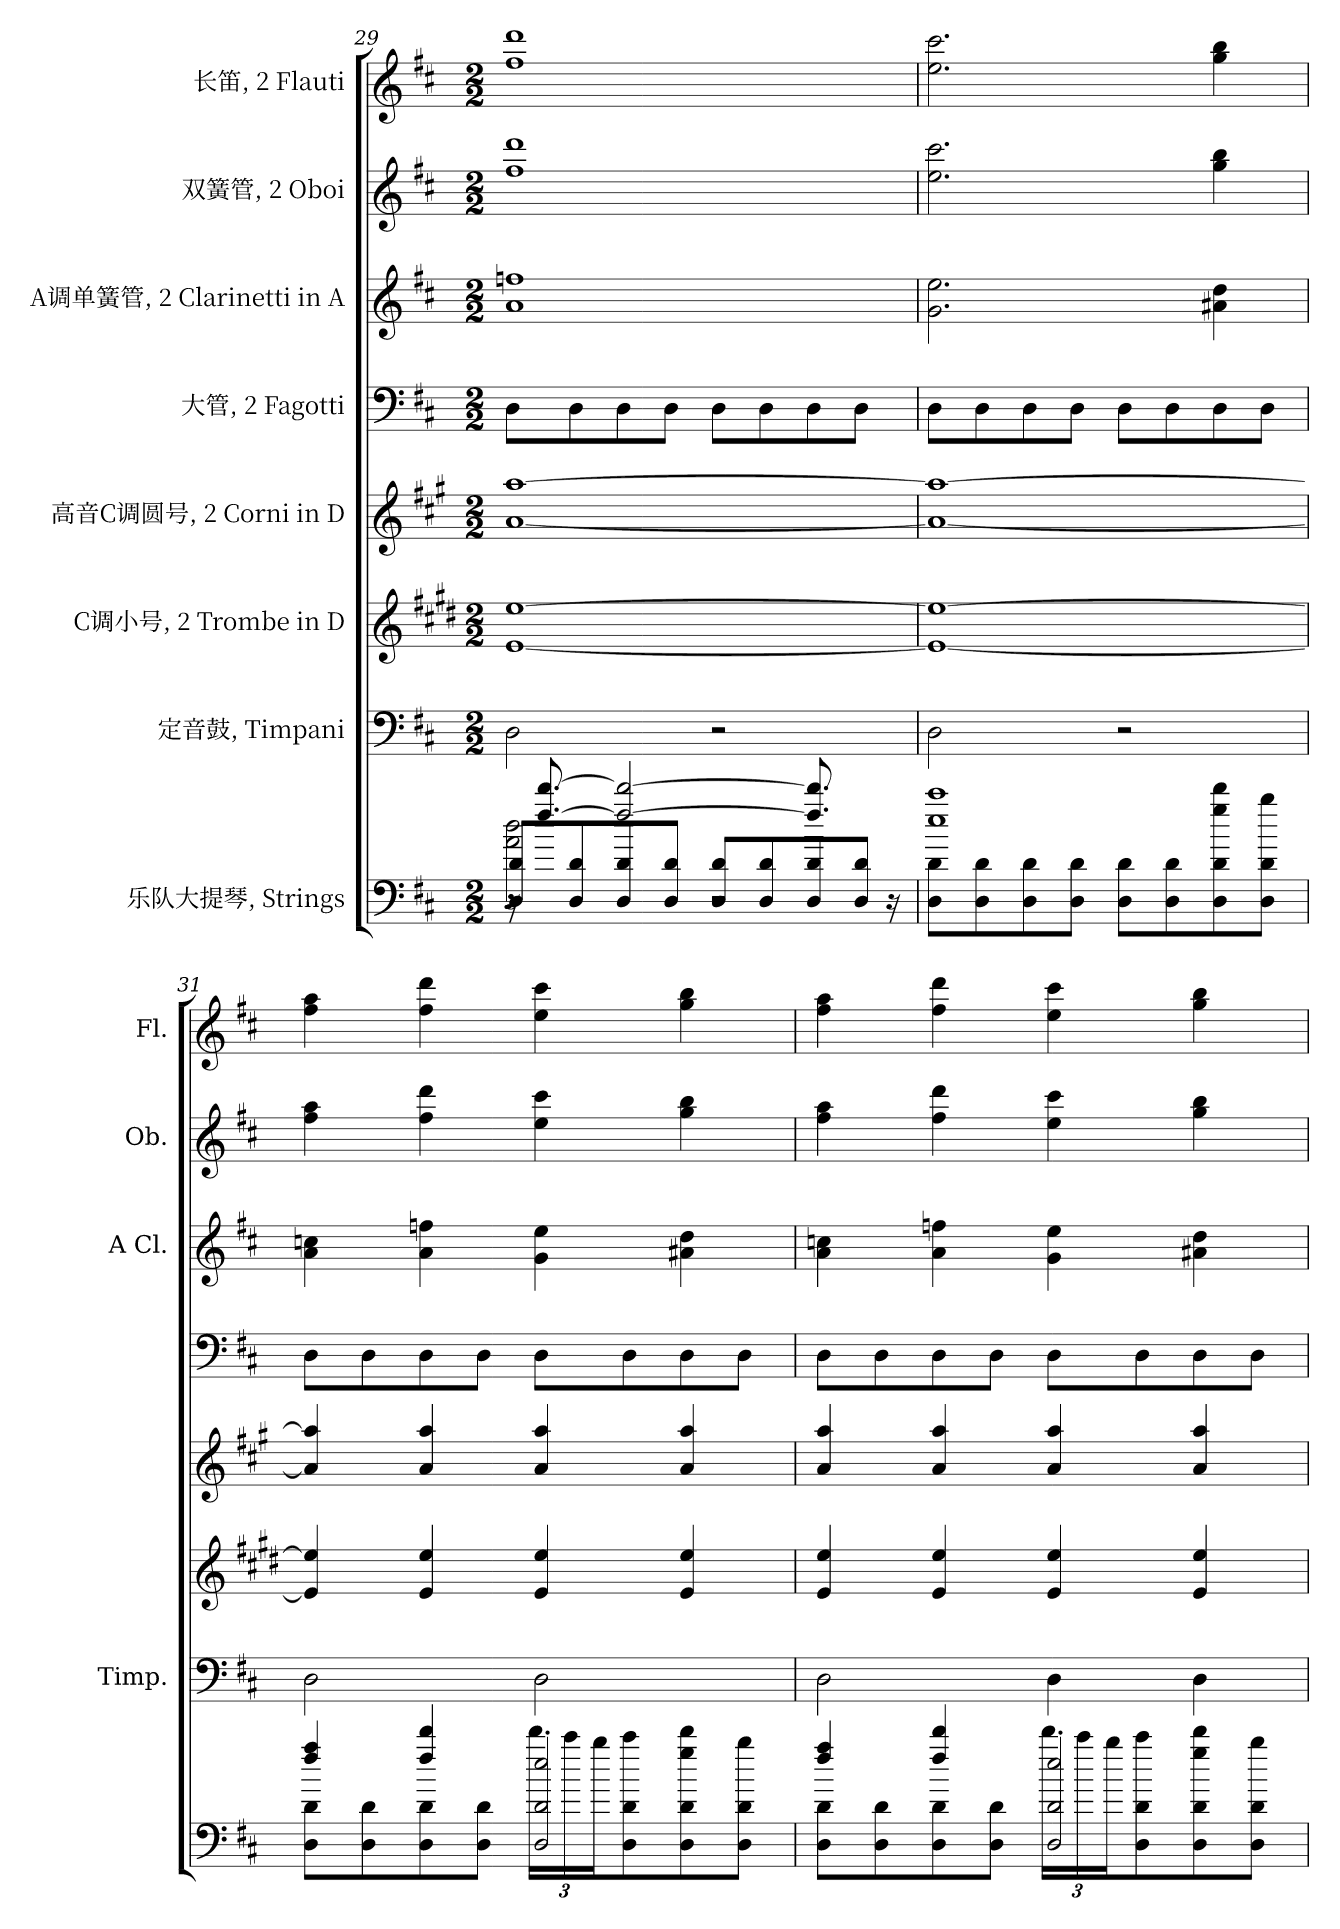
**kern	**kern	**kern	**kern	**kern	**kern	**kern	**kern
*part8	*part7	*part6	*part5	*part4	*part3	*part2	*part1
*staff8	*staff7	*staff6	*staff5	*staff4	*staff3	*staff2	*staff1
*I"乐队大提琴, Strings	*I"定音鼓, Timpani	*I"C调小号, 2 Trombe in D	*I"高音C调圆号, 2 Corni in D	*I"大管, 2 Fagotti	*I"A调单簧管, 2 Clarinetti in A	*I"双簧管, 2 Oboi	*I"长笛, 2 Flauti
*	*I'Timp.	*	*	*	*I'A Cl.	*I'Ob.	*I'Fl.
*clefF4	*clefF4	*clefG2	*clefG2	*clefF4	*clefG2	*clefG2	*clefG2
*	*	*ITrd1c2	*ITrd4c7	*	*ITrd2c3	*	*
*k[f#c#]	*k[f#c#]	*k[f#c#]	*k[f#c#]	*k[f#c#]	*k[f#c#g#d#a#]	*k[f#c#]	*k[f#c#]
*M2/2	*M2/2	*M2/2	*M2/2	*M2/2	*M2/2	*M2/2	*M2/2
=29	=29	=29	=29	=29	=29	=29	=29
*^	*	*	*	*	*	*	*
*	*^	*	*	*	*	*	*	*
16r	2a\' 2dd\'	8D/ 8d/L	2D\	[1d [1dd	[1d [1dd	8D\L	1f# 1ddn	1ff# 1ddd	1ff# 1ddd
[8.ff#/ [8.ddd/	.	.	.	.	.	.	.	.	.
.	.	8D/ 8d/	.	.	.	8D\	.	.	.
2ff#/_ 2ddd/_	.	8D/ 8d/	.	.	.	8D\	.	.	.
.	.	8D/ 8d/J	.	.	.	8D\J	.	.	.
.	2r	8D/ 8d/L	2r	.	.	8D\L	.	.	.
.	.	8D/ 8d/	.	.	.	8D\	.	.	.
8.ff#/] 8.ddd/]	.	8D/ 8d/	.	.	.	8D\	.	.	.
.	.	8D/ 8d/J	.	.	.	8D\J	.	.	.
16r	.	.	.	.	.	.	.	.	.
*	*v	*v	*	*	*	*	*	*	*
!!LO:PB:g=z
=30	=30	=30	=30	=30	=30	=30	=30	=30
1ee 1ccc#	8D\ 8d\L	2D\	1d_ 1dd_	1d_ 1dd_	8D\L	2.e\ 2.cc#\	2.ee\ 2.ccc#\	2.ee\ 2.ccc#\
.	8D\ 8d\	.	.	.	8D\	.	.	.
.	8D\ 8d\	.	.	.	8D\	.	.	.
.	8D\ 8d\J	.	.	.	8D\J	.	.	.
.	8D\ 8d\L	2r	.	.	8D\L	.	.	.
.	8D\ 8d\	.	.	.	8D\	.	.	.
.	8D\ 8d\ 8gg\ 8ddd\	.	.	.	8D\	4f##X\ 4b\	4gg\ 4bb\	4gg\ 4bb\
.	8D\ 8d\ 8bb\J	.	.	.	8D\J	.	.	.
=31	=31	=31	=31	=31	=31	=31	=31	=31
4ff#/ 4aa/	8D\ 8d\L	2D\	4d/] 4dd/]	4d/] 4dd/]	8D\L	4f#\ 4an\	4ff#\ 4aa\	4ff#\ 4aa\
.	8D\ 8d\	.	.	.	8D\	.	.	.
4ff#/ 4ddd/	8D\ 8d\	.	4d/ 4dd/	4d/ 4dd/	8D\	4f#\ 4ddn\	4ff#\ 4ddd\	4ff#\ 4ddd\
.	8D\ 8d\J	.	.	.	8D\J	.	.	.
*	*Xbrackettup	*	*	*	*	*	*	*
*	*	*	*	*	*	*	*	*MM219
2D/' 2d/' 2ee/'	24ddd\LL	2D\	4d/ 4dd/	4d/ 4dd/	8D\L	4e\ 4cc#\	4ee\ 4ccc#\	4ee\ 4ccc#\
.	24ccc#\	.	.	.	.	.	.	.
.	24bb\J	.	.	.	.	.	.	.
.	8D\ 8d\ 8ccc#\	.	.	.	8D\	.	.	.
.	8D\ 8d\ 8gg\ 8ddd\	.	4d/ 4dd/	4d/ 4dd/	8D\	4f##X\ 4b\	4gg\ 4bb\	4gg\ 4bb\
.	8D\ 8d\ 8bb\J	.	.	.	8D\J	.	.	.
=32	=32	=32	=32	=32	=32	=32	=32	=32
4ff#/ 4aa/	8D\ 8d\L	2D\	4d/ 4dd/	4d/ 4dd/	8D\L	4f#\ 4an\	4ff#\ 4aa\	4ff#\ 4aa\
.	8D\ 8d\	.	.	.	8D\	.	.	.
4ff#/ 4ddd/	8D\ 8d\	.	4d/ 4dd/	4d/ 4dd/	8D\	4f#\ 4ddn\	4ff#\ 4ddd\	4ff#\ 4ddd\
.	8D\ 8d\J	.	.	.	8D\J	.	.	.
2D/' 2d/' 2ee/'	24ddd\LL	4D\	4d/ 4dd/	4d/ 4dd/	8D\L	4e\ 4cc#\	4ee\ 4ccc#\	4ee\ 4ccc#\
.	24ccc#\	.	.	.	.	.	.	.
.	24bb\J	.	.	.	.	.	.	.
.	8D\ 8d\ 8ccc#\	.	.	.	8D\	.	.	.
.	8D\ 8d\ 8gg\ 8ddd\	4D\	4d/ 4dd/	4d/ 4dd/	8D\	4f##X\ 4b\	4gg\ 4bb\	4gg\ 4bb\
.	8D\ 8d\ 8bb\J	.	.	.	8D\J	.	.	.
*v	*v	*	*	*	*	*	*	*
=	=	=	=	=	=	=	=
*-	*-	*-	*-	*-	*-	*-	*-
